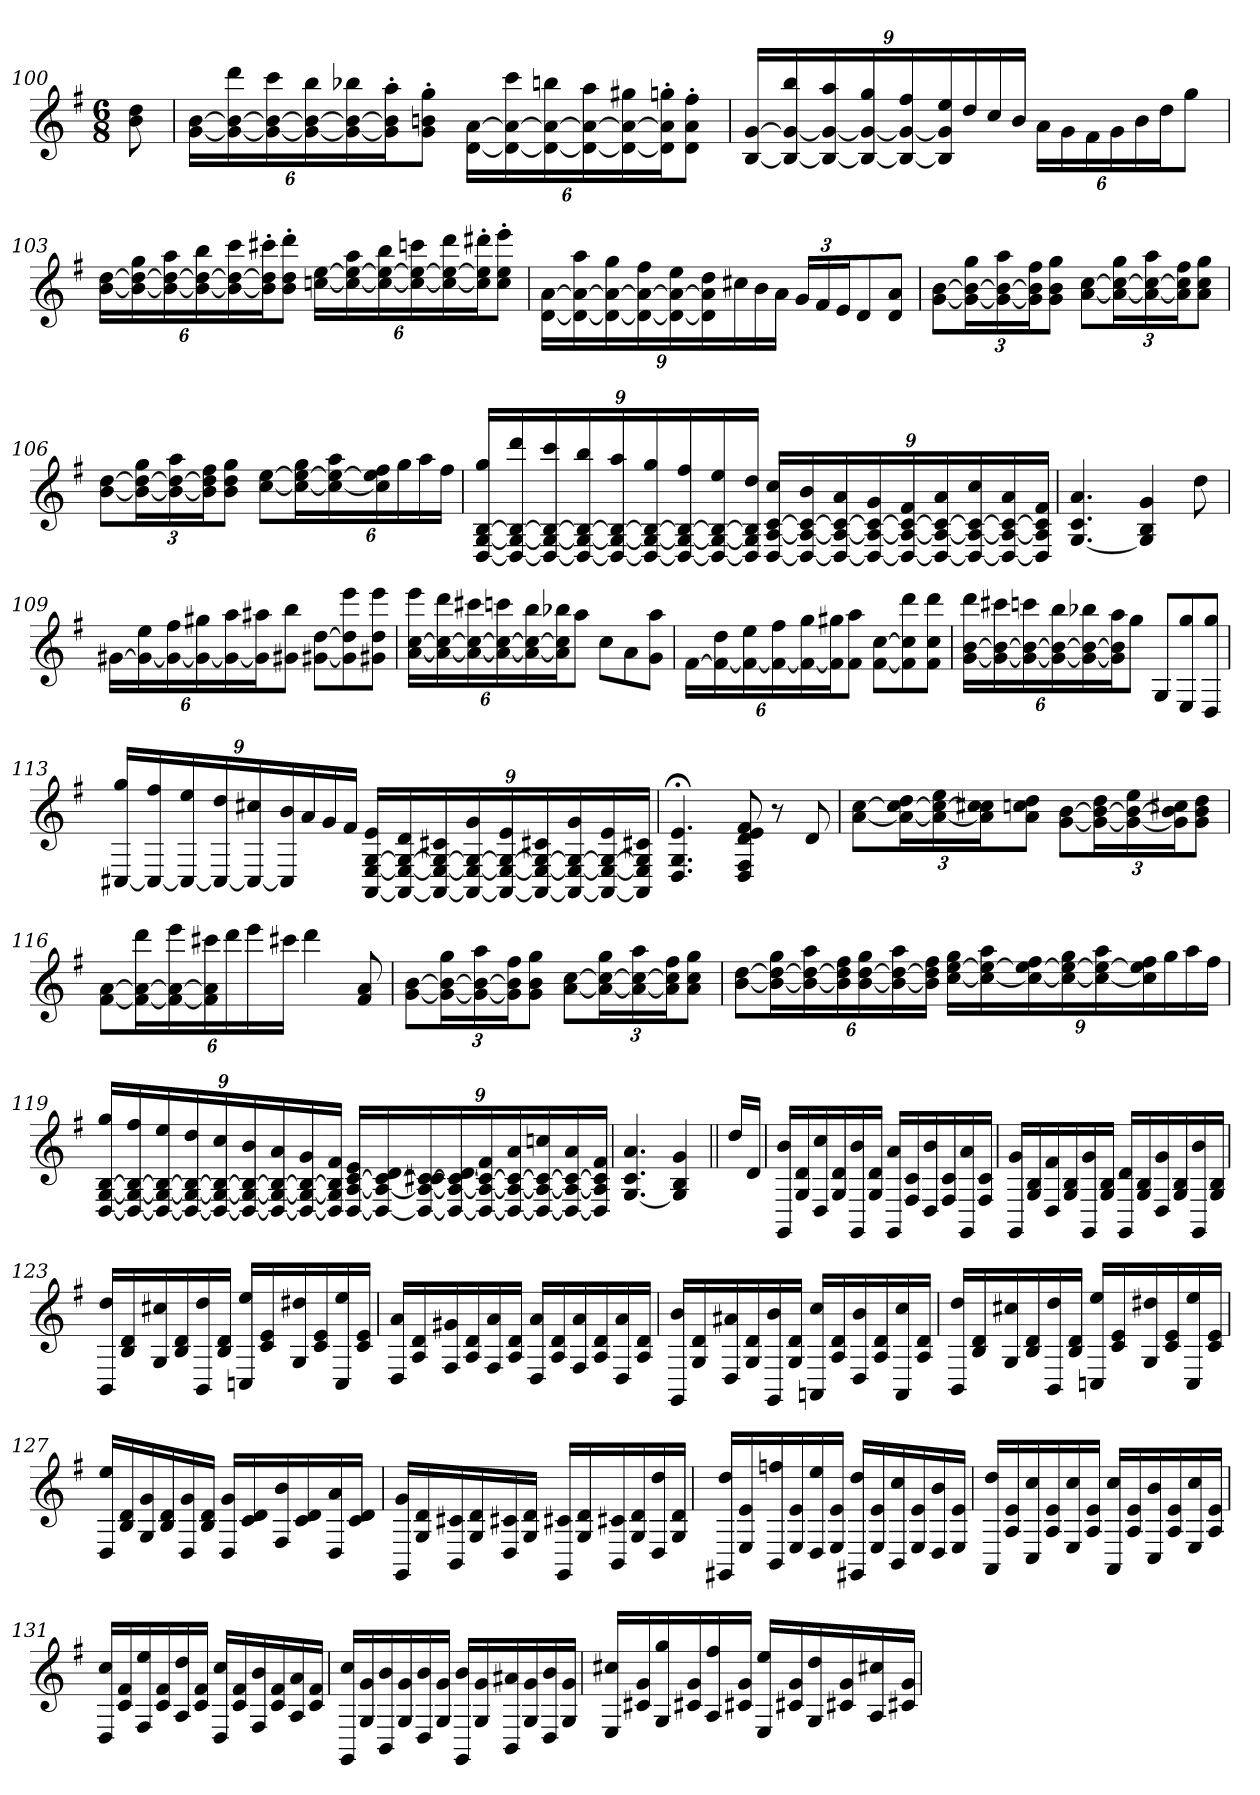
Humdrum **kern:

**kern
*part1
*staff1
*clefG2
*k[f#]
*M6/8
=100
8b 8dd
=101
[24g [24bLL
24g_ 24b_ 24ddd
24g_ 24b_ 24ccc
24g_ 24b_ 24bb
24g_ 24b_ 24bb-X
24g]' 24b]' 24aa'J
8g' 8bn' 8gg'J
[24d [24aLL
24d_ 24a_ 24ccc
24d_ 24a_ 24bbn
24d_ 24a_ 24aa
24d_ 24a_ 24gg#X
24d]' 24a]' 24ggn'J
8d' 8a' 8ff#'J
=102
[24B [24gLL
24B_ 24g_ 24bb
24B_ 24g_ 24aa
24B_ 24g_ 24gg
24B_ 24g_ 24ff#
24B] 24g] 24ee
24dd
24cc
24bJJ
24aLL
24g
24f#
24g
24b
24ddJ
8ggJ
=103
[24b [24ddLL
24b_ 24dd_ 24gg
24b_ 24dd_ 24aa
24b_ 24dd_ 24bb
24b_ 24dd_ 24ccc
24b]' 24dd]' 24ccc#X'J
8b' 8dd' 8ddd'J
[24ccn [24eeLL
24cc_ 24ee_ 24aa
24cc_ 24ee_ 24bb
24cc_ 24ee_ 24cccn
24cc_ 24ee_ 24ddd
24cc]' 24ee]' 24ddd#X'J
8cc' 8ee' 8eee'J
=104
[24d [24aLL
24d_ 24a_ 24aa
24d_ 24a_ 24gg
24d_ 24a_ 24ff#
24d_ 24a_ 24ee
24d] 24a] 24dd
24cc#X
24b
24aJJ
24gLL
24f#
24eJ
8d
8d 8aJ
=105
[8g [8bL
24g_ 24b_ 24ggL
24g_ 24b_ 24aa
24g] 24b] 24ff#J
8g 8b 8ggJ
[8a [8ccL
24a_ 24cc_ 24ggL
24a_ 24cc_ 24aa
24a] 24cc] 24ff#J
8a 8cc 8ggJ
=106
[8b [8ddL
24b_ 24dd_ 24ggL
24b_ 24dd_ 24aa
24b] 24dd] 24ff#J
8b 8dd 8ggJ
[8cc [8eeL
24cc_ 24ee_ 24ggL
24cc_ 24ee_ 24aa
24cc] 24ee] 24ff#
24gg
24aa
24ff#JJ
=107
[24D [24G [24B 24ggLL
24D_ 24G_ 24B_ 24ddd
24D_ 24G_ 24B_ 24ccc
24D_ 24G_ 24B_ 24bb
24D_ 24G_ 24B_ 24aa
24D_ 24G_ 24B_ 24gg
24D_ 24G_ 24B_ 24ff#
24D_ 24G_ 24B_ 24ee
24D] 24G] 24B] 24ddJJ
[24D [24A [24c 24ccLL
24D_ 24A_ 24c_ 24b
24D_ 24A_ 24c_ 24a
24D_ 24A_ 24c_ 24g
24D_ 24A_ 24c_ 24f#
24D_ 24A_ 24c_ 24a
24D_ 24A_ 24c_ 24cc
24D_ 24A_ 24c_ 24a
24D] 24A] 24c] 24f#JJ
=108
[4.G 4.c 4.a
4G] 4B 4g
8dd
=109
[24g#XLL
24g#_ 24ee
24g#_ 24ff#
24g#_ 24gg#X
24g#_ 24aa
24g#] 24aa#XJ
8g#X 8bbJ
[8g#X [8ddL
8g#] 8dd] 8eee
8g#X 8dd 8eeeJ
=110
[24a [24cc 24eeeLL
24a_ 24cc_ 24ddd
24a_ 24cc_ 24ccc#X
24a_ 24cc_ 24cccn
24a_ 24cc_ 24bb
24a] 24cc] 24bb-XJ
8aaJ
8ccL
8a
8g 8aaJ
=111
[24f#LL
24f#_ 24dd
24f#_ 24ee
24f#_ 24ff#
24f#_ 24gg
24f#] 24gg#XJ
8f# 8aaJ
[8f# [8ccL
8f#] 8cc] 8ddd
8f# 8cc 8dddJ
=112
[24g [24b 24dddLL
24g_ 24b_ 24ccc#X
24g_ 24b_ 24cccn
24g_ 24b_ 24bb
24g_ 24b_ 24bb-X
24g] 24b] 24aaJ
8ggJ
8GL
8E 8gg
8D 8ggJ
=113
[24C#X 24ggLL
24C#_ 24ff#
24C#_ 24ee
24C#_ 24dd
24C#_ 24cc#X
24C#] 24b
24a
24g
24f#JJ
[24AA [24E [24G 24eLL
24AA_ 24E_ 24G_ 24d
24AA_ 24E_ 24G_ 24c#X
24AA_ 24E_ 24G_ 24g
24AA_ 24E_ 24G_ 24e
24AA_ 24E_ 24G_ 24c#X
24AA_ 24E_ 24G_ 24g
24AA_ 24E_ 24G_ 24e
24AA] 24E] 24G] 24c#XJJ
=114
4.D;< 4.G;< 4.e;<
8D 8F# 8d 8e 8f#
8r
8d
=115
[8a [8ccL
24a_ 24cc_ 24ddL
24a_ 24cc_ 24ee
24a] 24cc] 24cc#XJ
8a 8ccn 8ddJ
[8g [8bL
24g_ 24b_ 24ddL
24g_ 24b_ 24ee
24g] 24b] 24cc#XJ
8g 8b 8ddJ
=116
[8f# [8aL
24f#_ 24a_ 24dddL
24f#_ 24a_ 24eee
24f#] 24a] 24ccc#X
24ddd
24eee
24ccc#XJJ
4ddd
8f# 8a
=117
[8g [8bL
24g_ 24b_ 24ggL
24g_ 24b_ 24aa
24g] 24b] 24ff#J
8g 8b 8ggJ
[8a [8ccL
24a_ 24cc_ 24ggL
24a_ 24cc_ 24aa
24a] 24cc] 24ff#J
8a 8cc 8ggJ
=118
[8b [8ddL
24b_ 24dd_ 24ggL
24b_ 24dd_ 24aa
24b] 24dd] 24ff#
[24b [24dd 24gg
24b_ 24dd_ 24aa
24b] 24dd] 24ff#JJ
[24cc [24ee 24ggLL
24cc_ 24ee_ 24aa
24cc_ 24ee_ 24ff#
24cc_ 24ee_ 24gg
24cc_ 24ee_ 24aa
24cc] 24ee] 24ff#
24gg
24aa
24ff#JJ
=119
[24D [24G [24B 24ggLL
24D_ 24G_ 24B_ 24ff#
24D_ 24G_ 24B_ 24ee
24D_ 24G_ 24B_ 24dd
24D_ 24G_ 24B_ 24cc
24D_ 24G_ 24B_ 24b
24D_ 24G_ 24B_ 24a
24D_ 24G_ 24B_ 24g
24D] 24G] 24B] 24f#JJ
[24D [24A [24c 24eLL
24D_ 24A_ 24c_ 24d
24D_ 24A_ 24c_ 24c#X
24D_ 24A_ 24c_ 24d
24D_ 24A_ 24c_ 24f#
24D_ 24A_ 24c_ 24a
24D_ 24A_ 24c_ 24ccn
24D_ 24A_ 24c_ 24a
24D] 24A] 24c] 24f#JJ
=
[4.G 4.c 4.a
4G] 4B 4g
=120||
16ddLL
16dJJ
=121
16GG 16bLL
16G 16d
16D 16cc
16G 16d
16GG 16b
16G 16dJJ
16GG 16aLL
16F# 16c
16D 16b
16F# 16c
16GG 16a
16F# 16cJJ
=122
16GG 16gLL
16G 16B
16D 16f#
16G 16B
16GG 16g
16G 16BJJ
16GG 16dLL
16G 16B
16D 16g
16G 16B
16GG 16b
16G 16BJJ
=123
16BB 16ddLL
16B 16d
16G 16cc#X
16B 16d
16BB 16dd
16B 16dJJ
16Cn 16eeLL
16c 16e
16G 16dd#X
16c 16e
16C 16ee
16c 16eJJ
=124
16D 16aLL
16A 16d
16F# 16g#X
16A 16d
16F# 16a
16A 16dJJ
16D 16aLL
16A 16d
16F# 16a
16A 16d
16D 16a
16A 16dJJ
=125
16GG 16bLL
16G 16d
16D 16a#X
16G 16d
16GG 16b
16G 16dJJ
16AAn 16ccLL
16A 16d
16D 16b
16A 16d
16AA 16cc
16A 16dJJ
=126
16BB 16ddLL
16B 16d
16G 16cc#X
16B 16d
16BB 16dd
16B 16dJJ
16Cn 16eeLL
16c 16e
16G 16dd#X
16c 16e
16C 16ee
16c 16eJJ
=127
16D 16eeLL
16B 16d
16G 16g
16B 16d
16D 16g
16B 16dJJ
16D 16gLL
16c 16d
16F# 16b
16c 16d
16D 16a
16c 16dJJ
=128
16GG 16gLL
16G 16d
16BB 16c#X
16G 16d
16D 16c#X
16G 16dJJ
16GG 16c#XLL
16G 16d
16BB 16c#X
16G 16d
16D 16dd
16G 16dJJ
=129
16GG#X 16ddLL
16E 16e
16BB 16ffn
16E 16e
16D 16ee
16E 16eJJ
16GG#X 16ddLL
16E 16e
16BB 16cc
16E 16e
16D 16b
16E 16eJJ
=130
16AA 16ddLL
16A 16e
16C 16cc
16A 16e
16E 16cc
16A 16eJJ
16AA 16ccLL
16A 16e
16C 16b
16A 16e
16E 16cc
16A 16eJJ
=131
16D 16ccLL
16c 16f#
16F# 16ee
16c 16f#
16A 16dd
16c 16f#JJ
16D 16ccLL
16c 16f#
16F# 16b
16c 16f#
16A 16a
16c 16f#JJ
=132
16GG 16ccLL
16G 16g
16BB 16b
16G 16g
16D 16b
16G 16gJJ
16GG 16bLL
16G 16g
16BB 16a#X
16G 16g
16D 16b
16G 16gJJ
=133
16E 16cc#XLL
16c#X 16g
16G 16gg
16c#X 16g
16A 16ff#
16c#X 16gJJ
16E 16eeLL
16c#X 16g
16G 16dd
16c#X 16g
16A 16cc#X
16c#X 16gJJ
=
*-
